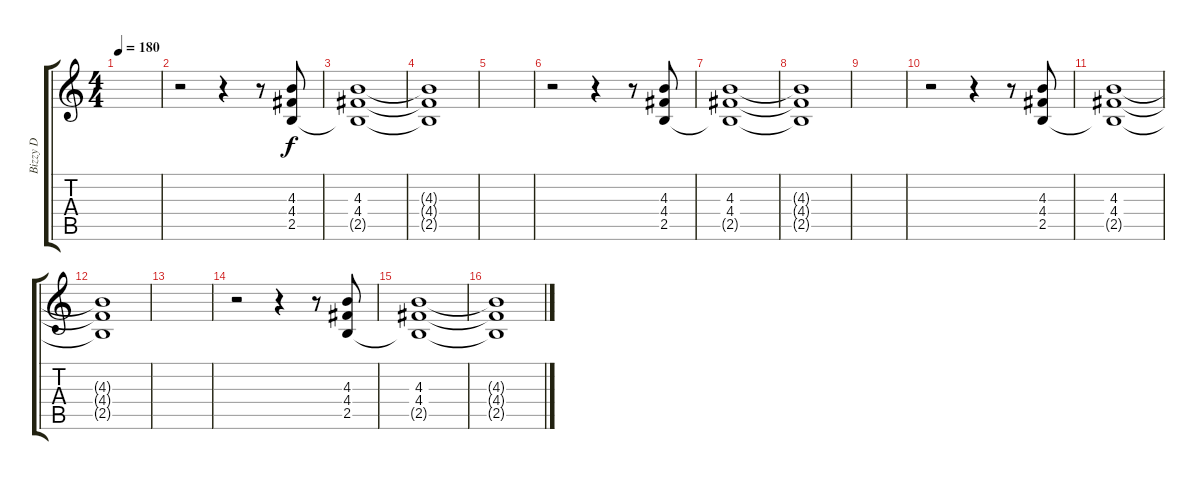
\track ("Bizzy D" "Bizzy D") {instrument distortionguitar}
\staff {score tabs}
\tuning (E4 B3 G3 D3 A2 E2) {hide}
\ts (4 4)
\tempo 180
\clef g2
\ks c
|
r.2 r.4 r.8 (4.3 4.4 2.5).8 |
(4.3 4.4 2.5{t}).1 |
(4.3{t} 4.4{t} 2.5{t}).1 |
|
r.2 r.4 r.8 (4.3 4.4 2.5).8 |
(4.3 4.4 2.5{t}).1 |
(4.3{t} 4.4{t} 2.5{t}).1 |
|
r.2 r.4 r.8 (4.3 4.4 2.5).8 |
(4.3 4.4 2.5{t}).1 |
(4.3{t} 4.4{t} 2.5{t}).1 |
|
r.2 r.4 r.8 (4.3 4.4 2.5).8 |
(4.3 4.4 2.5{t}).1 |
(4.3{t} 4.4{t} 2.5{t}).1
